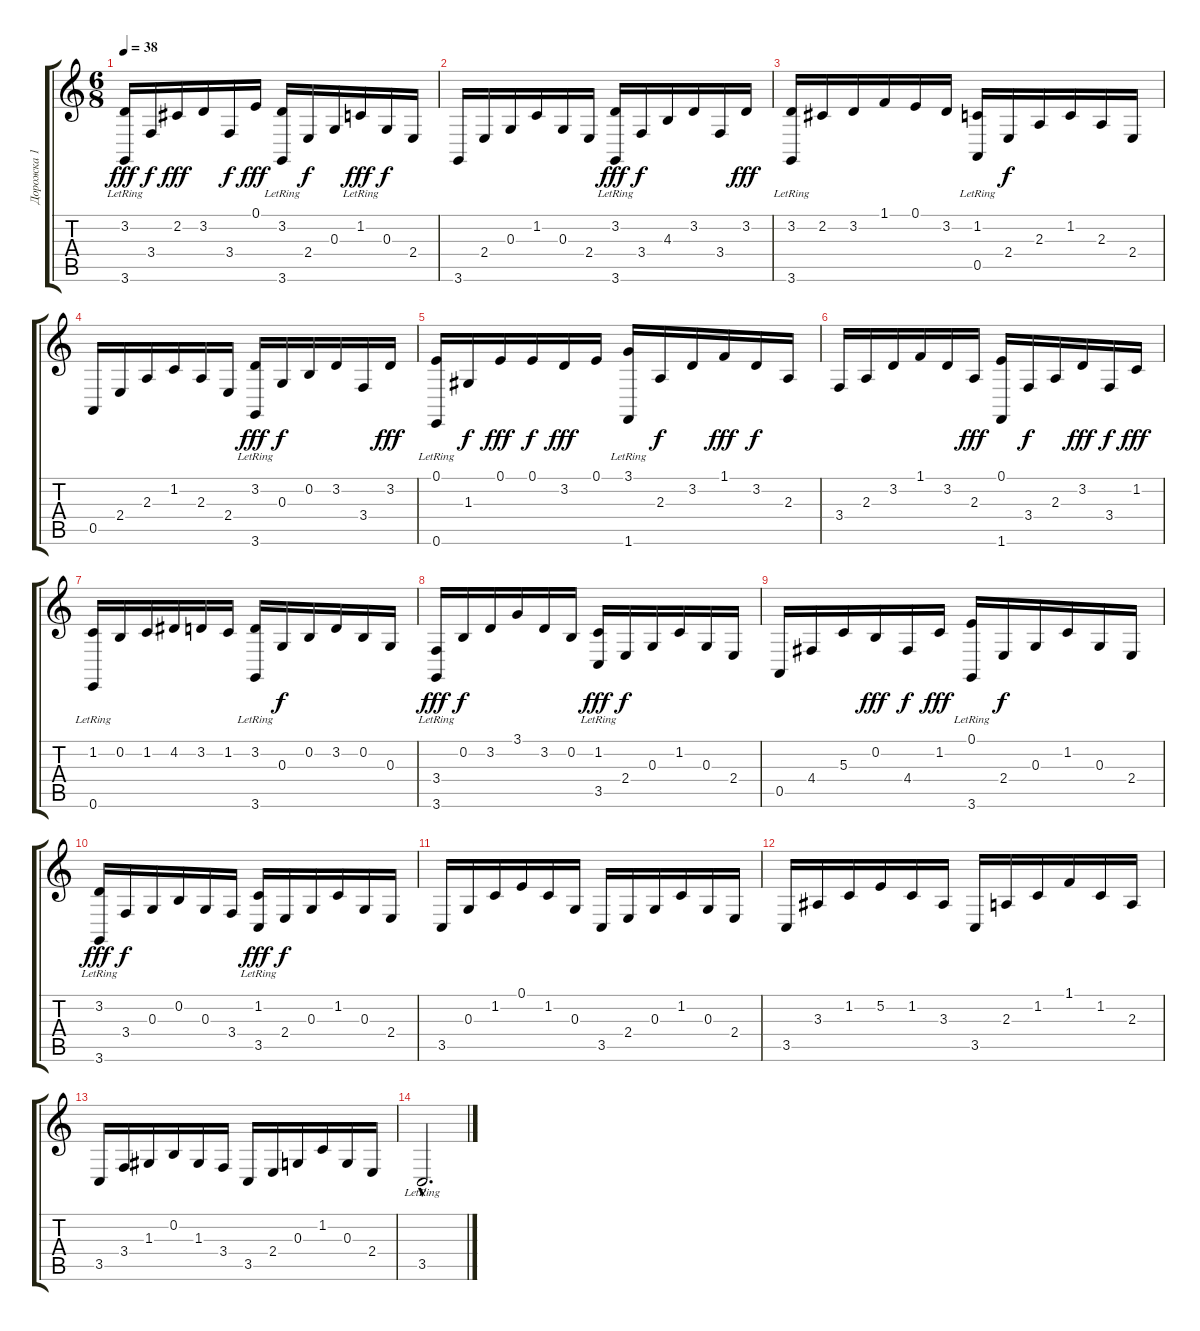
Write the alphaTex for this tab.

\track ("Дорожка 1" "Дорожка 1") {instrument acousticgrandpiano}
\staff {score tabs}
\tuning (E4 B3 G3 D3 A2 E2) {hide}
\ts (6 8)
\tempo 38
\clef g2
\ks c
(3.2 3.6{lr}).16{dy fff} 3.4.16{dy f} 2.2.16{dy fff} 3.2.16 3.4.16{dy f} 0.1.16{dy fff} (3.2 3.6{lr}).16 2.4.16{dy f} 0.3.16 1.2{lr}.16{dy fff} 0.3.16{dy f} 2.4.16 |
3.6.16 2.4.16 0.3.16 1.2.16 0.3.16 2.4.16 (3.2 3.6{lr}).16{dy fff} 3.4.16{dy f} 4.3.16 3.2.16 3.4.16 3.2.16{dy fff} |
(3.2 3.6{lr}).16 2.2.16 3.2.16 1.1.16 0.1.16 3.2.16 (1.2 0.5{lr}).16 2.4.16{dy f} 2.3.16 1.2.16 2.3.16 2.4.16 |
0.5.16 2.4.16 2.3.16 1.2.16 2.3.16 2.4.16 (3.2 3.6{lr}).16{dy fff} 0.3.16{dy f} 0.2.16 3.2.16 3.4.16 3.2.16{dy fff} |
(0.1 0.6{lr}).16 1.3.16{dy f} 0.1.16{dy fff} 0.1.16{dy f} 3.2.16{dy fff} 0.1.16 (3.1 1.6{lr}).16 2.3.16{dy f} 3.2.16 1.1.16{dy fff} 3.2.16{dy f} 2.3.16 |
3.4.16 2.3.16 3.2.16 1.1.16 3.2.16 2.3.16{dy fff} (0.1 1.6).16 3.4.16{dy f} 2.3.16 3.2.16{dy fff} 3.4.16{dy f} 1.2.16{dy fff} |
(1.2 0.6{lr}).16 0.2.16 1.2.16 4.2.16 3.2.16 1.2.16 (3.2 3.6{lr}).16 0.3.16{dy f} 0.2.16 3.2.16 0.2.16 0.3.16 |
(3.4 3.6{lr}).16{dy fff} 0.2.16{dy f} 3.2.16 3.1.16 3.2.16 0.2.16 (1.2{lr} 3.5).16{dy fff} 2.4.16{dy f} 0.3.16 1.2.16 0.3.16 2.4.16 |
0.5.16 4.4.16 5.3.16 0.2.16{dy fff} 4.4.16{dy f} 1.2.16{dy fff} (0.1{lr} 3.6).16 2.4.16{dy f} 0.3.16 1.2.16 0.3.16 2.4.16 |
(3.2{lr} 3.6).16{dy fff} 3.4.16{dy f} 0.3.16 0.2.16 0.3.16 3.4.16 (1.2{lr} 3.5).16{dy fff} 2.4.16{dy f} 0.3.16 1.2.16 0.3.16 2.4.16 |
3.5.16 0.3.16 1.2.16 0.1.16 1.2.16 0.3.16 3.5.16 2.4.16 0.3.16 1.2.16 0.3.16 2.4.16 |
3.5.16 3.3.16 1.2.16 5.2.16 1.2.16 3.3.16 3.5.16 2.3.16 1.2.16 1.1.16 1.2.16 2.3.16 |
3.5.16 3.4.16 1.3.16 0.2.16 1.3.16 3.4.16 3.5.16 2.4.16 0.3.16 1.2.16 0.3.16 2.4.16 |
3.5{hac lr}.2{d}
